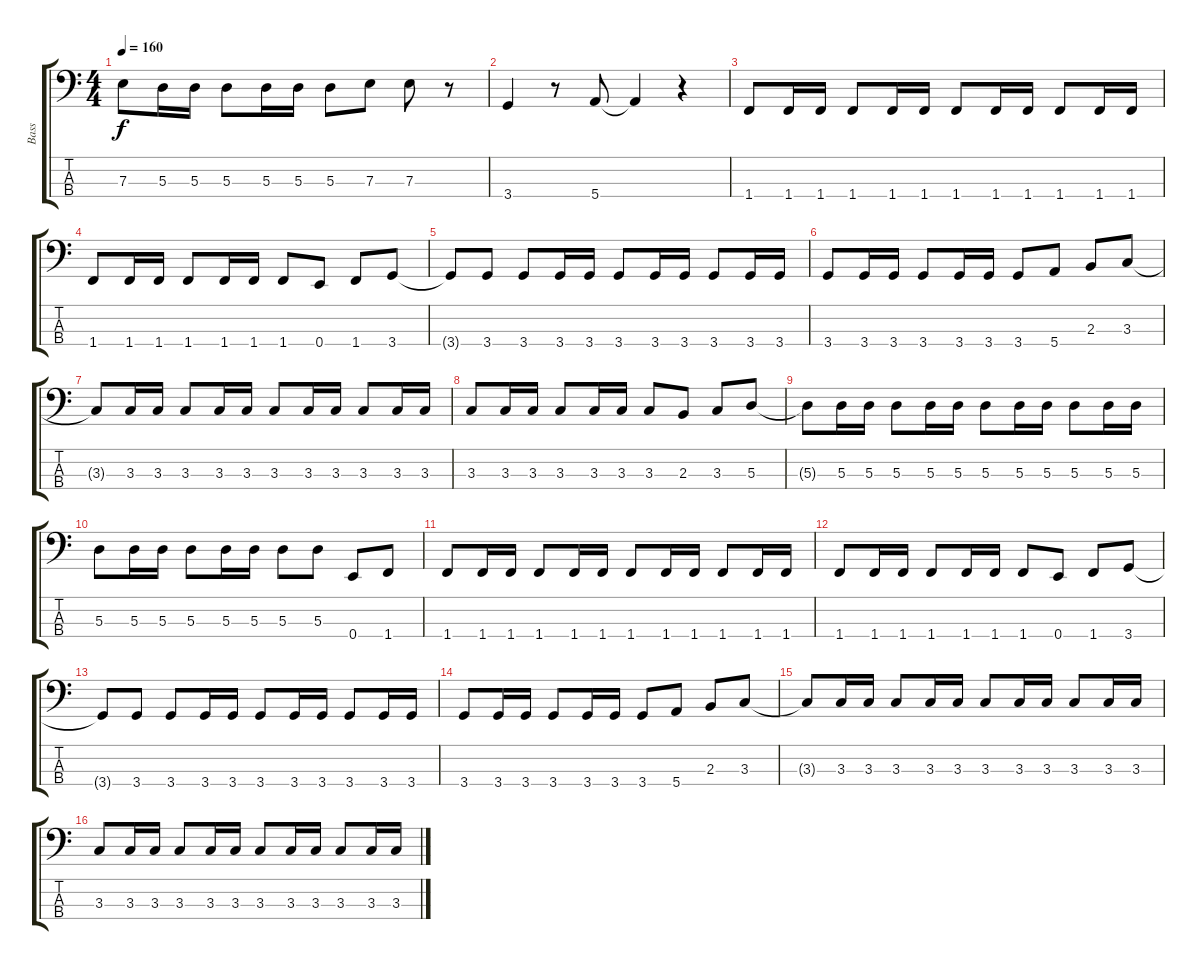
\track ("Bass" "Bass") {instrument electricbassfinger}
\staff {score tabs}
\tuning (G2 D2 A1 E1) {hide}
\ts (4 4)
\tempo 160
\clef f4
\ks c
7.3.8{dy f} 5.3.16 5.3.16 5.3.8 5.3.16 5.3.16 5.3.8 7.3.8 7.3.8 r.8 |
3.4.4 r.8 5.4.8 5.4{t}.4 r.4 |
1.4.8 1.4.16 1.4.16 1.4.8 1.4.16 1.4.16 1.4.8 1.4.16 1.4.16 1.4.8 1.4.16 1.4.16 |
1.4.8 1.4.16 1.4.16 1.4.8 1.4.16 1.4.16 1.4.8 0.4.8 1.4.8 3.4.8 |
3.4{t}.8 3.4.8 3.4.8 3.4.16 3.4.16 3.4.8 3.4.16 3.4.16 3.4.8 3.4.16 3.4.16 |
3.4.8 3.4.16 3.4.16 3.4.8 3.4.16 3.4.16 3.4.8 5.4.8 2.3.8 3.3.8 |
3.3{t}.8 3.3.16 3.3.16 3.3.8 3.3.16 3.3.16 3.3.8 3.3.16 3.3.16 3.3.8 3.3.16 3.3.16 |
3.3.8 3.3.16 3.3.16 3.3.8 3.3.16 3.3.16 3.3.8 2.3.8 3.3.8 5.3.8 |
5.3{t}.8 5.3.16 5.3.16 5.3.8 5.3.16 5.3.16 5.3.8 5.3.16 5.3.16 5.3.8 5.3.16 5.3.16 |
5.3.8 5.3.16 5.3.16 5.3.8 5.3.16 5.3.16 5.3.8 5.3.8 0.4.8 1.4.8 |
1.4.8 1.4.16 1.4.16 1.4.8 1.4.16 1.4.16 1.4.8 1.4.16 1.4.16 1.4.8 1.4.16 1.4.16 |
1.4.8 1.4.16 1.4.16 1.4.8 1.4.16 1.4.16 1.4.8 0.4.8 1.4.8 3.4.8 |
3.4{t}.8 3.4.8 3.4.8 3.4.16 3.4.16 3.4.8 3.4.16 3.4.16 3.4.8 3.4.16 3.4.16 |
3.4.8 3.4.16 3.4.16 3.4.8 3.4.16 3.4.16 3.4.8 5.4.8 2.3.8 3.3.8 |
3.3{t}.8 3.3.16 3.3.16 3.3.8 3.3.16 3.3.16 3.3.8 3.3.16 3.3.16 3.3.8 3.3.16 3.3.16 |
3.3.8 3.3.16 3.3.16 3.3.8 3.3.16 3.3.16 3.3.8 3.3.16 3.3.16 3.3.8 3.3.16 3.3.16
